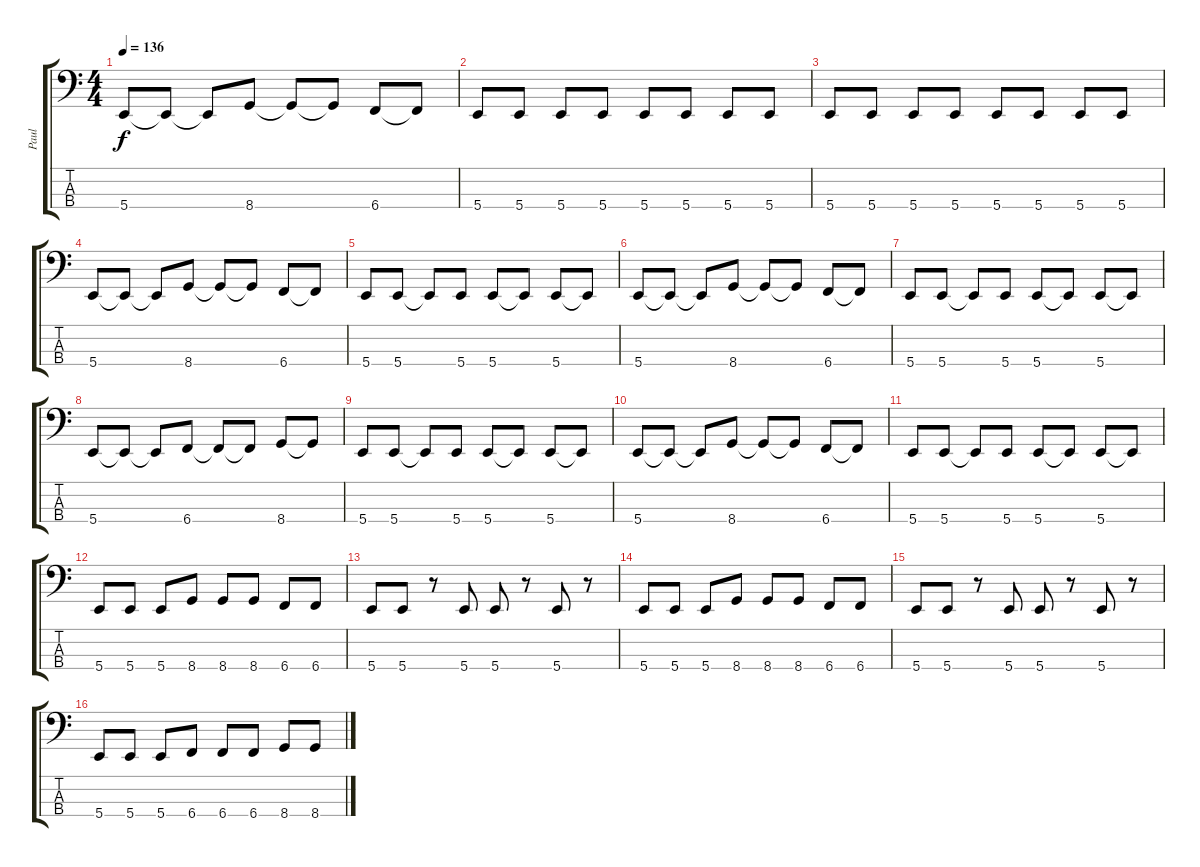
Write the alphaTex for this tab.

\track ("Paul" "Paul") {instrument electricbasspick}
\staff {score tabs}
\tuning (E2 B1 Gb1 B0) {hide}
\ts (4 4)
\tempo 136
\clef f4
\ks c
5.4.8{dy f} 5.4{t}.8 5.4{t}.8 8.4.8 8.4{t}.8 8.4{t}.8 6.4.8 6.4{t}.8 |
5.4.8 5.4.8 5.4.8 5.4.8 5.4.8 5.4.8 5.4.8 5.4.8 |
5.4.8 5.4.8 5.4.8 5.4.8 5.4.8 5.4.8 5.4.8 5.4.8 |
5.4.8 5.4{t}.8 5.4{t}.8 8.4.8 8.4{t}.8 8.4{t}.8 6.4.8 6.4{t}.8 |
5.4.8 5.4.8 5.4{t}.8 5.4.8 5.4.8 5.4{t}.8 5.4.8 5.4{t}.8 |
5.4.8 5.4{t}.8 5.4{t}.8 8.4.8 8.4{t}.8 8.4{t}.8 6.4.8 6.4{t}.8 |
5.4.8 5.4.8 5.4{t}.8 5.4.8 5.4.8 5.4{t}.8 5.4.8 5.4{t}.8 |
5.4.8 5.4{t}.8 5.4{t}.8 6.4.8 6.4{t}.8 6.4{t}.8 8.4.8 8.4{t}.8 |
5.4.8 5.4.8 5.4{t}.8 5.4.8 5.4.8 5.4{t}.8 5.4.8 5.4{t}.8 |
5.4.8 5.4{t}.8 5.4{t}.8 8.4.8 8.4{t}.8 8.4{t}.8 6.4.8 6.4{t}.8 |
5.4.8 5.4.8 5.4{t}.8 5.4.8 5.4.8 5.4{t}.8 5.4.8 5.4{t}.8 |
5.4.8 5.4.8 5.4.8 8.4.8 8.4.8 8.4.8 6.4.8 6.4.8 |
5.4.8 5.4.8 r.8 5.4.8 5.4.8 r.8 5.4.8 r.8 |
5.4.8 5.4.8 5.4.8 8.4.8 8.4.8 8.4.8 6.4.8 6.4.8 |
5.4.8 5.4.8 r.8 5.4.8 5.4.8 r.8 5.4.8 r.8 |
5.4.8 5.4.8 5.4.8 6.4.8 6.4.8 6.4.8 8.4.8 8.4.8
